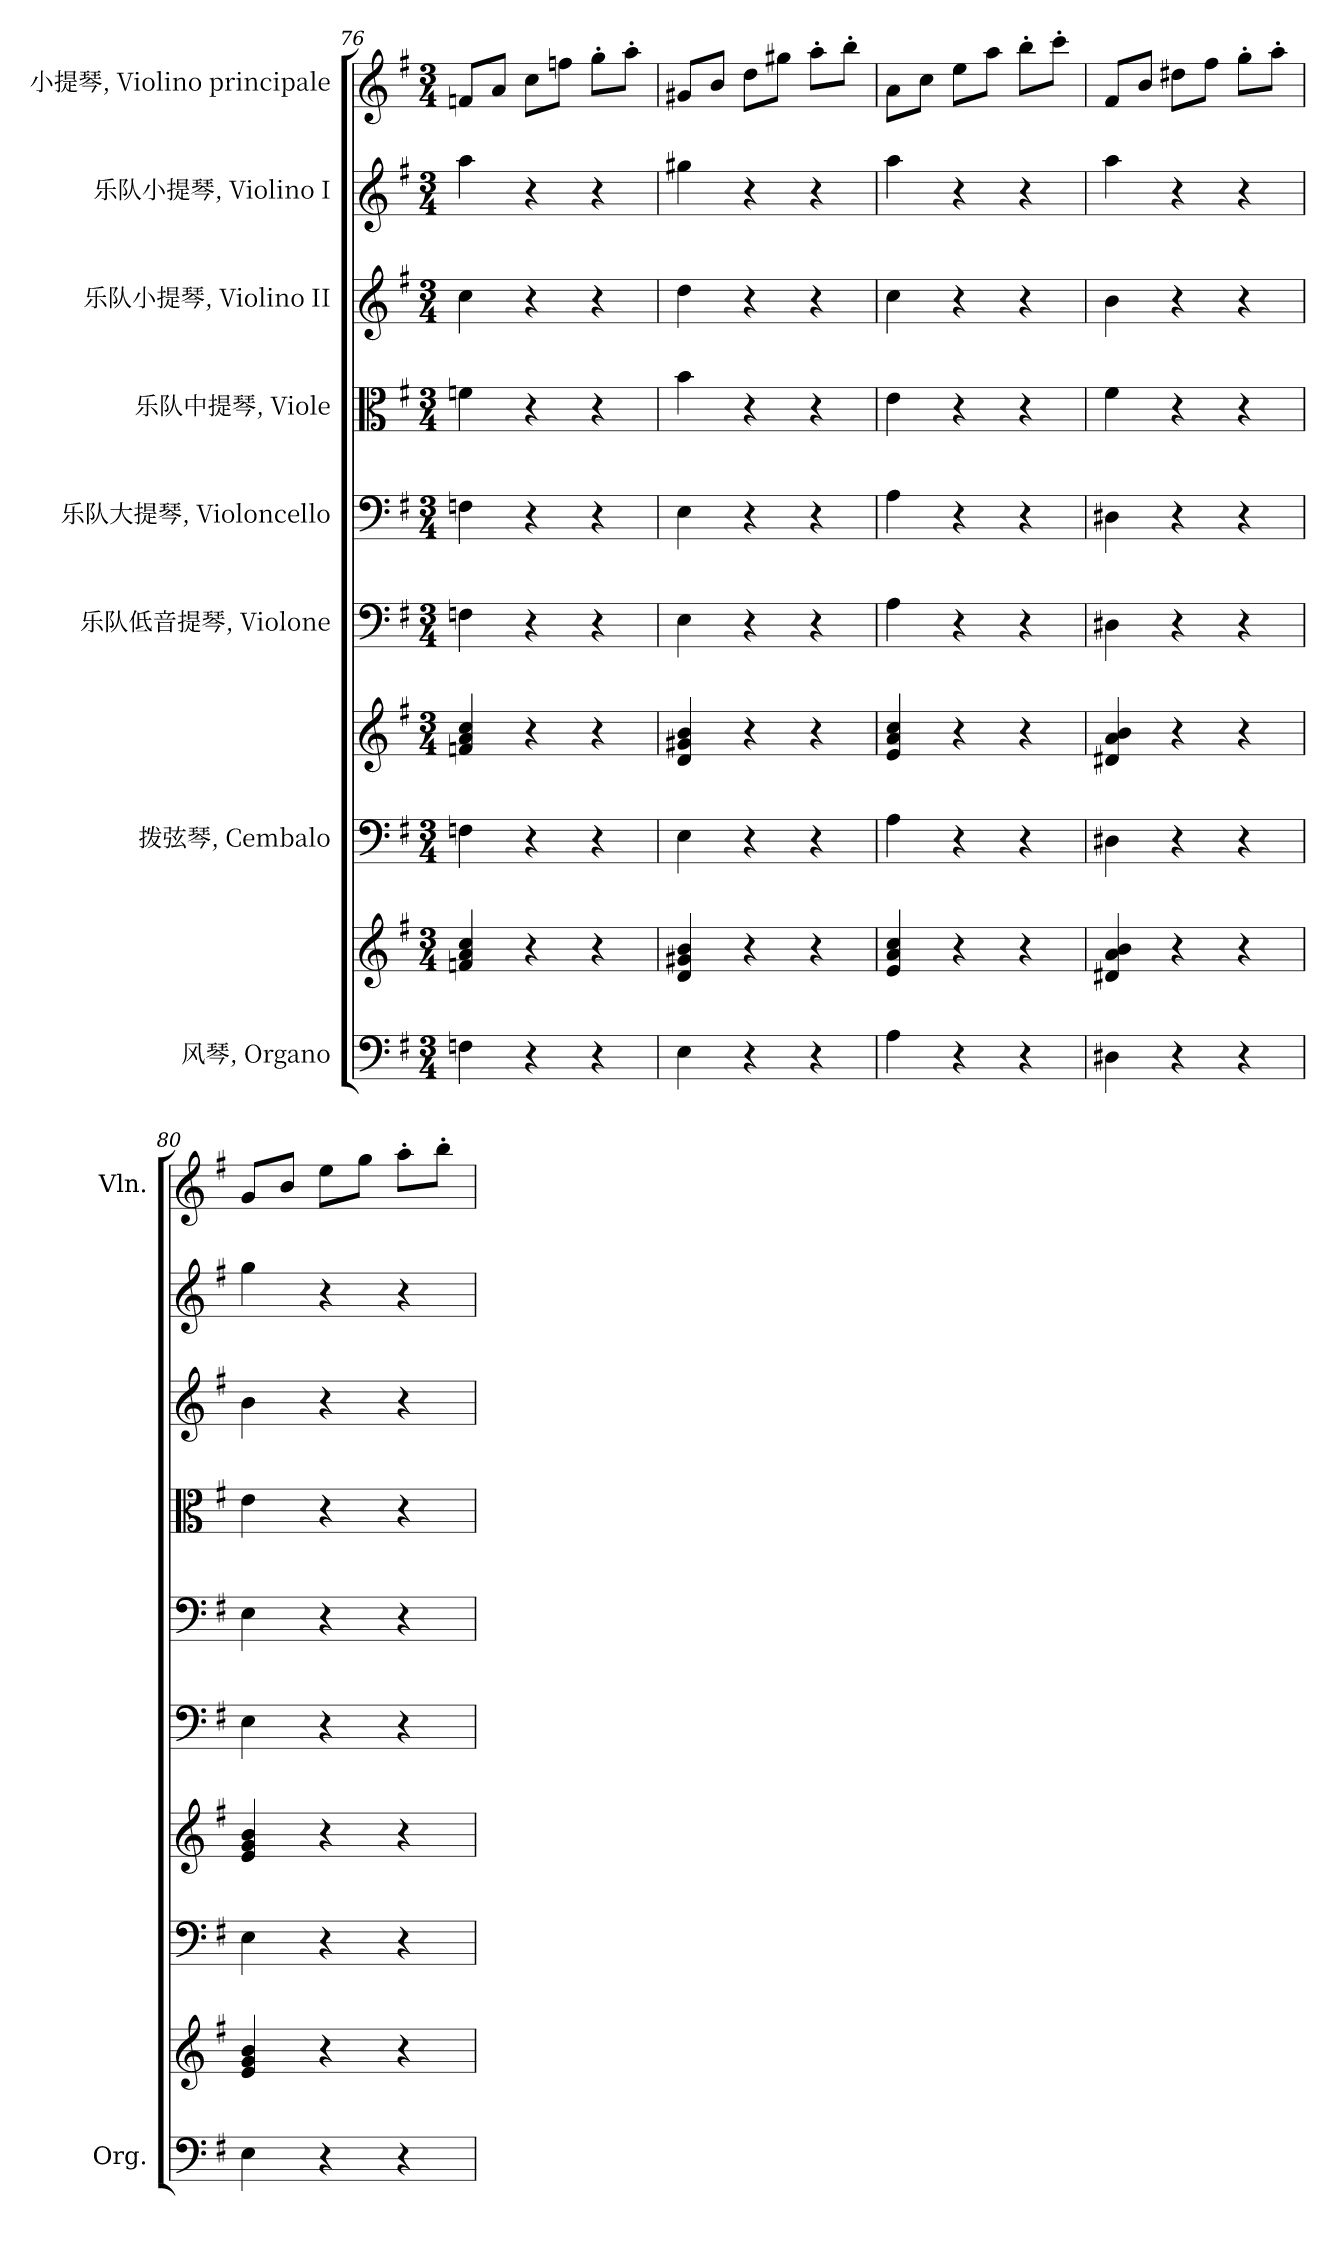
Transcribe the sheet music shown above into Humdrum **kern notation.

**kern	**kern	**kern	**kern	**kern	**kern	**kern	**kern	**kern	**kern
*part8	*part8	*part7	*part7	*part6	*part5	*part4	*part3	*part2	*part1
*staff10	*staff9	*staff8	*staff7	*staff6	*staff5	*staff4	*staff3	*staff2	*staff1
*I"风琴, Organo	*	*I"拨弦琴, Cembalo	*	*I"乐队低音提琴, Violone	*I"乐队大提琴, Violoncello	*I"乐队中提琴, Viole	*I"乐队小提琴, Violino II	*I"乐队小提琴, Violino I	*I"小提琴, Violino principale
*I'Org.	*	*	*	*	*	*	*	*	*I'Vln.
*clefF4	*clefG2	*clefF4	*clefG2	*clefF4	*clefF4	*clefC3	*clefG2	*clefG2	*clefG2
*	*	*	*	*ITrd7c12	*	*	*	*	*
*k[f#]	*k[f#]	*k[f#]	*k[f#]	*k[f#]	*k[f#]	*k[f#]	*k[f#]	*k[f#]	*k[f#]
*M3/4	*M3/4	*M3/4	*M3/4	*M3/4	*M3/4	*M3/4	*M3/4	*M3/4	*M3/4
=76	=76	=76	=76	=76	=76	=76	=76	=76	=76
4Fn\	4fn/ 4a/ 4cc/	4Fn\	4fn/ 4a/ 4cc/	4FFn\	4Fn\	4fn\	4cc\	4aa\	8fn/L
.	.	.	.	.	.	.	.	.	8a/J
4r	4r	4r	4r	4r	4r	4r	4r	4r	8cc\L
.	.	.	.	.	.	.	.	.	8ffn\J
4r	4r	4r	4r	4r	4r	4r	4r	4r	8gg'\L
.	.	.	.	.	.	.	.	.	8aa'\J
=77	=77	=77	=77	=77	=77	=77	=77	=77	=77
4E\	4d/ 4g#X/ 4b/	4E\	4d/ 4g#X/ 4b/	4EE\	4E\	4b\	4dd\	4gg#X\	8g#X/L
.	.	.	.	.	.	.	.	.	8b/J
4r	4r	4r	4r	4r	4r	4r	4r	4r	8dd\L
.	.	.	.	.	.	.	.	.	8gg#X\J
4r	4r	4r	4r	4r	4r	4r	4r	4r	8aa'\L
.	.	.	.	.	.	.	.	.	8bb'\J
=78	=78	=78	=78	=78	=78	=78	=78	=78	=78
4A\	4e/ 4a/ 4cc/	4A\	4e/ 4a/ 4cc/	4AA\	4A\	4e\	4cc\	4aa\	8a\L
.	.	.	.	.	.	.	.	.	8cc\J
4r	4r	4r	4r	4r	4r	4r	4r	4r	8ee\L
.	.	.	.	.	.	.	.	.	8aa\J
4r	4r	4r	4r	4r	4r	4r	4r	4r	8bb'\L
.	.	.	.	.	.	.	.	.	8ccc'\J
!!LO:PB:g=z
=79	=79	=79	=79	=79	=79	=79	=79	=79	=79
4D#X\	4d#X/ 4a/ 4b/	4D#X\	4d#X/ 4a/ 4b/	4DD#X\	4D#X\	4f#\	4b\	4aa\	8f#/L
.	.	.	.	.	.	.	.	.	8b/J
4r	4r	4r	4r	4r	4r	4r	4r	4r	8dd#X\L
.	.	.	.	.	.	.	.	.	8ff#\J
4r	4r	4r	4r	4r	4r	4r	4r	4r	8gg'\L
.	.	.	.	.	.	.	.	.	8aa'\J
=80	=80	=80	=80	=80	=80	=80	=80	=80	=80
4E\	4e/ 4g/ 4b/	4E\	4e/ 4g/ 4b/	4EE\	4E\	4e\	4b\	4gg\	8g/L
.	.	.	.	.	.	.	.	.	8b/J
4r	4r	4r	4r	4r	4r	4r	4r	4r	8ee\L
.	.	.	.	.	.	.	.	.	8gg\J
4r	4r	4r	4r	4r	4r	4r	4r	4r	8aa'\L
.	.	.	.	.	.	.	.	.	8bb'\J
=	=	=	=	=	=	=	=	=	=
*-	*-	*-	*-	*-	*-	*-	*-	*-	*-
